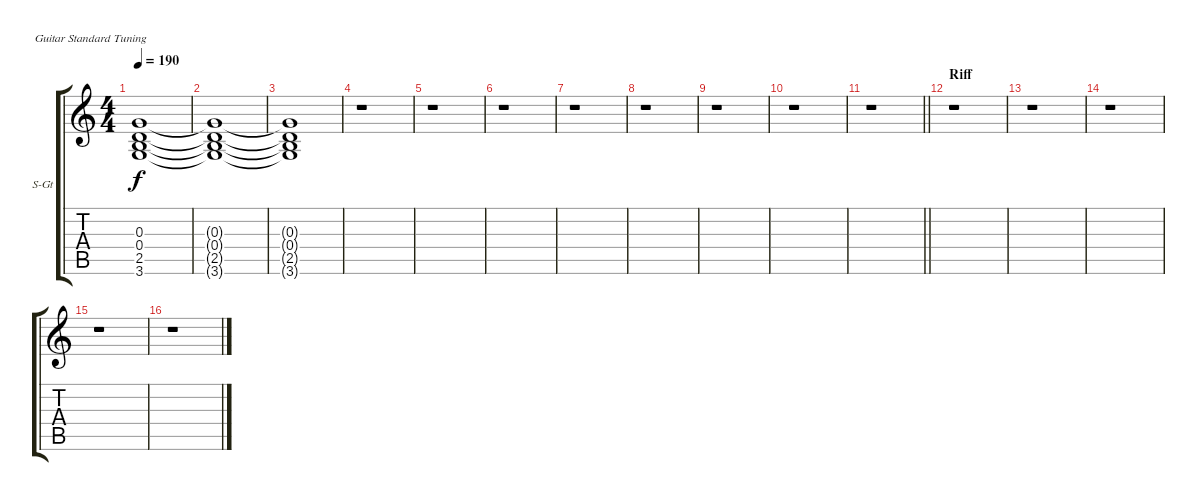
\bracketExtendMode groupsimilarinstruments
\firstSystemTrackNameOrientation horizontal
\otherSystemsTrackNameOrientation horizontal
\track ("Piano" "S-Gt") {instrument brightacousticpiano}
\staff {score tabs}
\tuning (E4 B3 G3 D3 A2 E2)
\displaytranspose 12
\ts (4 4)
\tempo 190
\clef g2
\ks c
(0.3{t} 0.4{t} 2.5{t} 3.6{t}).1{dy f} |
(0.3{t} 0.4{t} 2.5{t} 3.6{t}).1 |
(0.3{t} 0.4{t} 2.5{t} 3.6{t}).1 |
r.1 |
r.1 |
r.1 |
r.1 |
r.1 |
r.1 |
r.1 |
\barLineRight lightlight
r.1 |
\section ("" "Riff")
r.1 |
r.1 |
r.1 |
r.1 |
r.1
